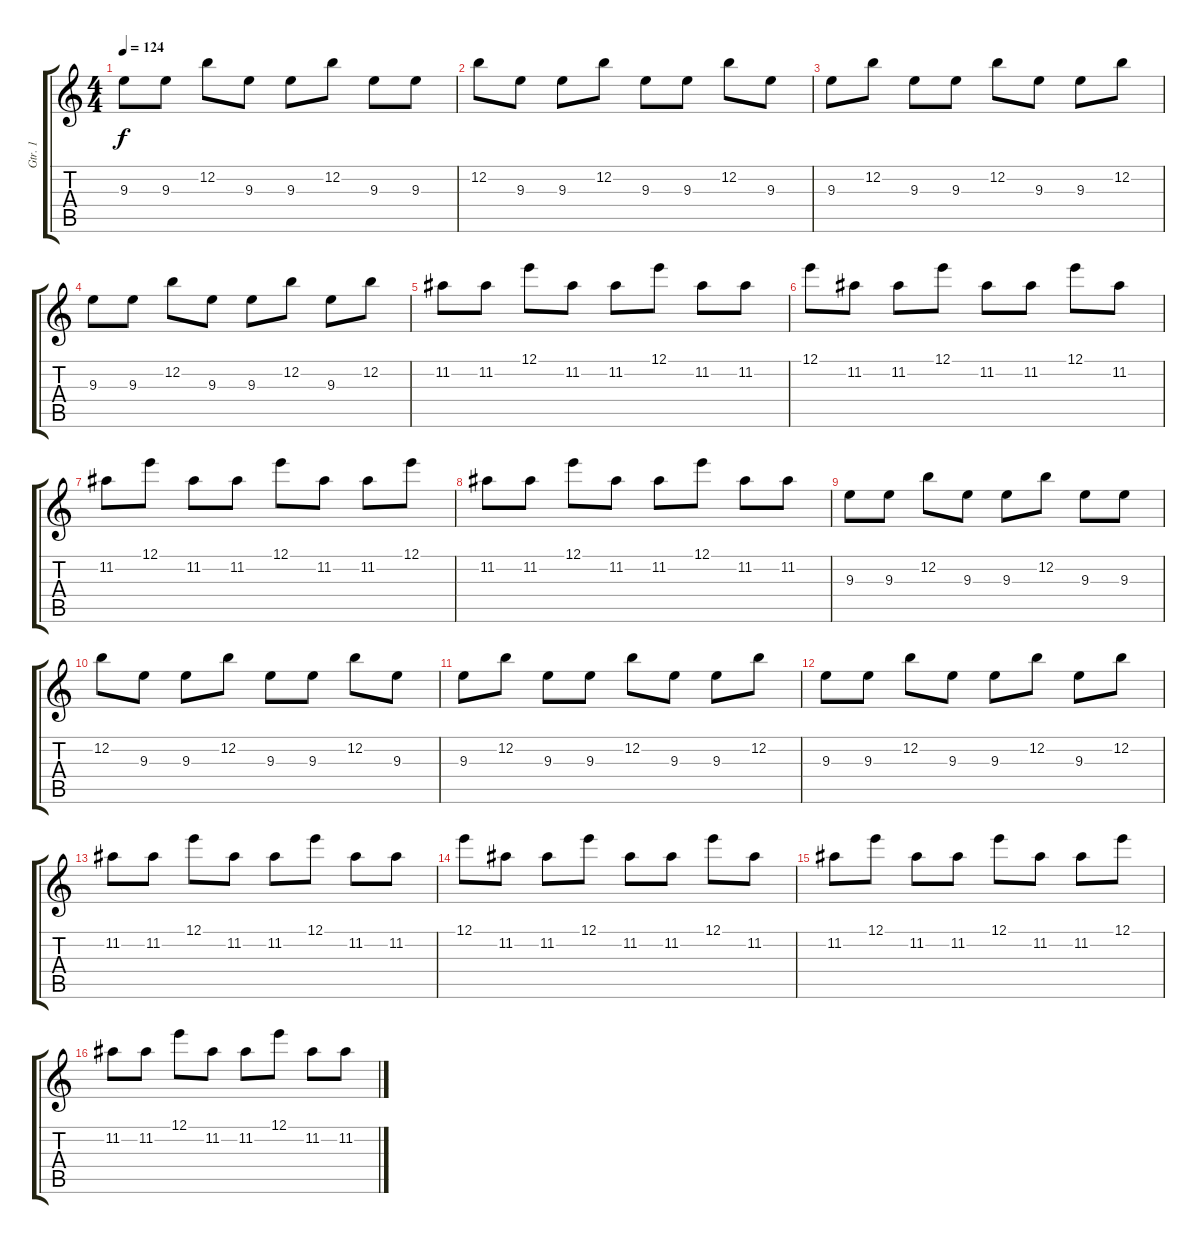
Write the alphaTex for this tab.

\track ("Gtr. 1" "Gtr. 1") {instrument distortionguitar}
\staff {score tabs}
\tuning (E4 B3 G3 D3 A2 E2) {hide}
\ts (4 4)
\tempo 124
\clef g2
\ks c
9.3.8{dy f} 9.3.8 12.2.8 9.3.8 9.3.8 12.2.8 9.3.8 9.3.8 |
12.2.8 9.3.8 9.3.8 12.2.8 9.3.8 9.3.8 12.2.8 9.3.8 |
9.3.8 12.2.8 9.3.8 9.3.8 12.2.8 9.3.8 9.3.8 12.2.8 |
9.3.8 9.3.8 12.2.8 9.3.8 9.3.8 12.2.8 9.3.8 12.2.8 |
11.2.8 11.2.8 12.1.8 11.2.8 11.2.8 12.1.8 11.2.8 11.2.8 |
12.1.8 11.2.8 11.2.8 12.1.8 11.2.8 11.2.8 12.1.8 11.2.8 |
11.2.8 12.1.8 11.2.8 11.2.8 12.1.8 11.2.8 11.2.8 12.1.8 |
11.2.8 11.2.8 12.1.8 11.2.8 11.2.8 12.1.8 11.2.8 11.2.8 |
9.3.8 9.3.8 12.2.8 9.3.8 9.3.8 12.2.8 9.3.8 9.3.8 |
12.2.8 9.3.8 9.3.8 12.2.8 9.3.8 9.3.8 12.2.8 9.3.8 |
9.3.8 12.2.8 9.3.8 9.3.8 12.2.8 9.3.8 9.3.8 12.2.8 |
9.3.8 9.3.8 12.2.8 9.3.8 9.3.8 12.2.8 9.3.8 12.2.8 |
11.2.8 11.2.8 12.1.8 11.2.8 11.2.8 12.1.8 11.2.8 11.2.8 |
12.1.8 11.2.8 11.2.8 12.1.8 11.2.8 11.2.8 12.1.8 11.2.8 |
11.2.8 12.1.8 11.2.8 11.2.8 12.1.8 11.2.8 11.2.8 12.1.8 |
11.2.8 11.2.8 12.1.8 11.2.8 11.2.8 12.1.8 11.2.8 11.2.8
